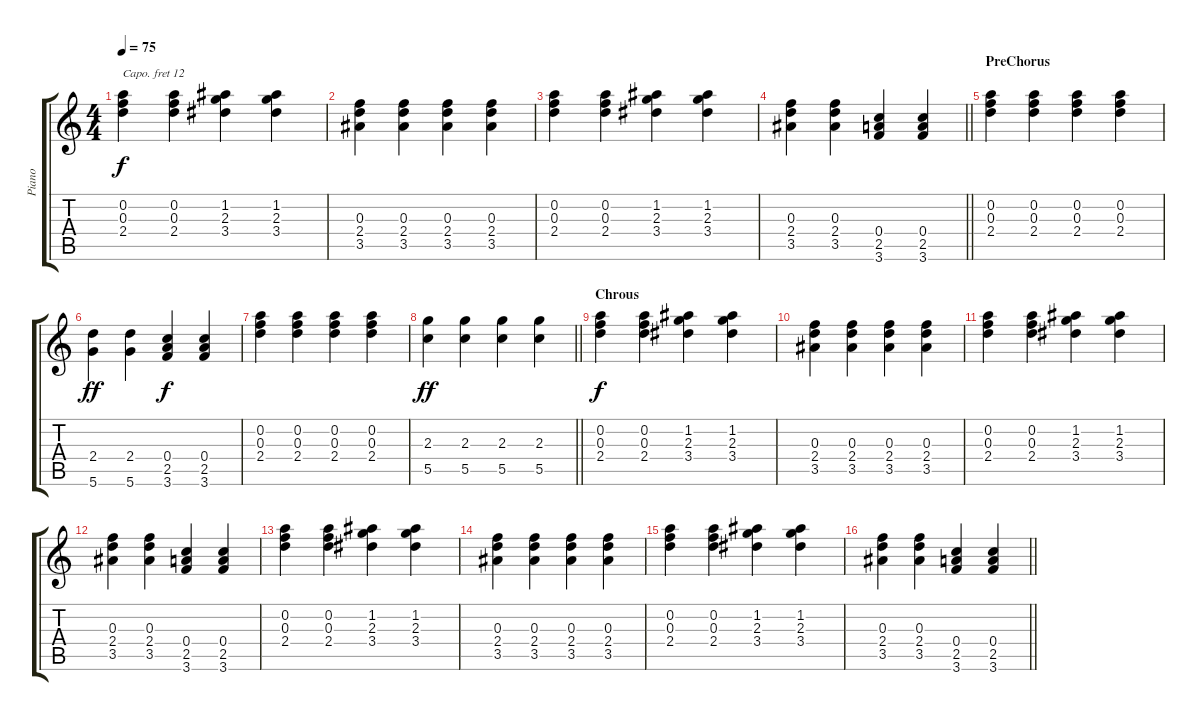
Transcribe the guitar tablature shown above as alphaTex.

\track ("Piano" "Piano") {instrument acousticgrandpiano}
\staff {score tabs}
\capo 12
\tuning (D5 A4 F4 C4 G3 D3) {hide}
\ts (4 4)
\tempo 75
\clef g2
\ks c
(0.2 0.3 2.4).4{dy f} (0.2 0.3 2.4).4 (1.2 2.3 3.4).4 (1.2 2.3 3.4).4 |
(0.3 2.4 3.5).4 (0.3 2.4 3.5).4 (0.3 2.4 3.5).4 (0.3 2.4 3.5).4 |
(0.2 0.3 2.4).4 (0.2 0.3 2.4).4 (1.2 2.3 3.4).4 (1.2 2.3 3.4).4 |
\barLineRight lightlight
(0.3 2.4 3.5).4 (0.3 2.4 3.5).4 (0.4 2.5 3.6).4 (0.4 2.5 3.6).4 |
\section ("" "PreChorus")
(0.2 0.3 2.4).4 (0.2 0.3 2.4).4 (0.2 0.3 2.4).4 (0.2 0.3 2.4).4 |
(2.4 5.6).4{dy ff} (2.4 5.6).4 (0.4 2.5 3.6).4{dy f} (0.4 2.5 3.6).4 |
(0.2 0.3 2.4).4 (0.2 0.3 2.4).4 (0.2 0.3 2.4).4 (0.2 0.3 2.4).4 |
\barLineRight lightlight
(2.3 5.5).4{dy ff} (2.3 5.5).4 (2.3 5.5).4 (2.3 5.5).4 |
\section ("" "Chrous")
(0.2 0.3 2.4).4{dy f} (0.2 0.3 2.4).4 (1.2 2.3 3.4).4 (1.2 2.3 3.4).4 |
(0.3 2.4 3.5).4 (0.3 2.4 3.5).4 (0.3 2.4 3.5).4 (0.3 2.4 3.5).4 |
(0.2 0.3 2.4).4 (0.2 0.3 2.4).4 (1.2 2.3 3.4).4 (1.2 2.3 3.4).4 |
(0.3 2.4 3.5).4 (0.3 2.4 3.5).4 (0.4 2.5 3.6).4 (0.4 2.5 3.6).4 |
(0.2 0.3 2.4).4 (0.2 0.3 2.4).4 (1.2 2.3 3.4).4 (1.2 2.3 3.4).4 |
(0.3 2.4 3.5).4 (0.3 2.4 3.5).4 (0.3 2.4 3.5).4 (0.3 2.4 3.5).4 |
(0.2 0.3 2.4).4 (0.2 0.3 2.4).4 (1.2 2.3 3.4).4 (1.2 2.3 3.4).4 |
\barLineRight lightlight
(0.3 2.4 3.5).4 (0.3 2.4 3.5).4 (0.4 2.5 3.6).4 (0.4 2.5 3.6).4
